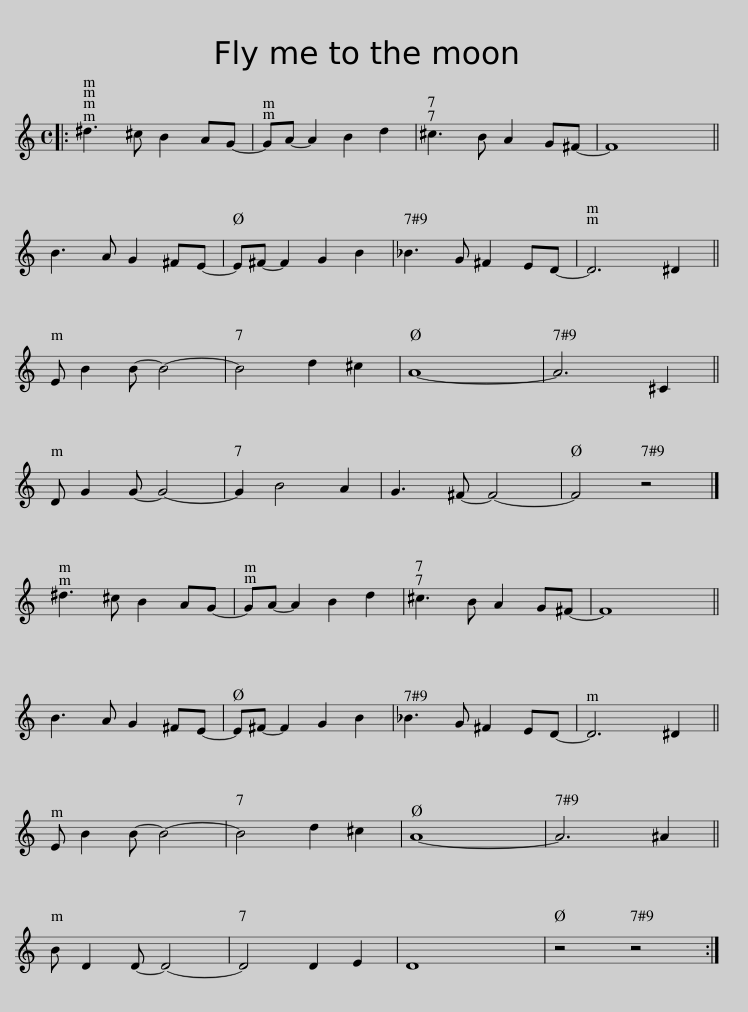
X:1
L:1/8
M:4/4
I:linebreak $
K:none
V:1 treble transpose=-14
V:1
[K:C]|: ^d3 ^c B2 AG- | GA- A2 B2 d2 | ^c3 B A2 G^F- | F8 ||$ B3 A G2 ^FE- | %5
 E^F- F2 G2 B2 | _B3 G ^F2 ED- | D6 ^D2 ||$ E B2 B- B4- | B4 d2 ^c2 | %10
 A8- | A6 ^C2 ||$ D G2 G- G4- | G2 B4 A2 | G3 ^F- F4- | %15
 F4 z4 |]$ ^d3 ^c B2 AG- | GA- A2 B2 d2 | ^c3 B A2 G^F- | F8 ||$ %20
 B3 A G2 ^FE- | E^F- F2 G2 B2 | _B3 G ^F2 ED- | D6 ^D2 ||$ E B2 B- B4- | %25
 B4 d2 ^c2 | A8- | A6 ^A2 ||$ B D2 D- D4- | D4 D2 E2 | %30
 D8 | z4 z4 :| %32
